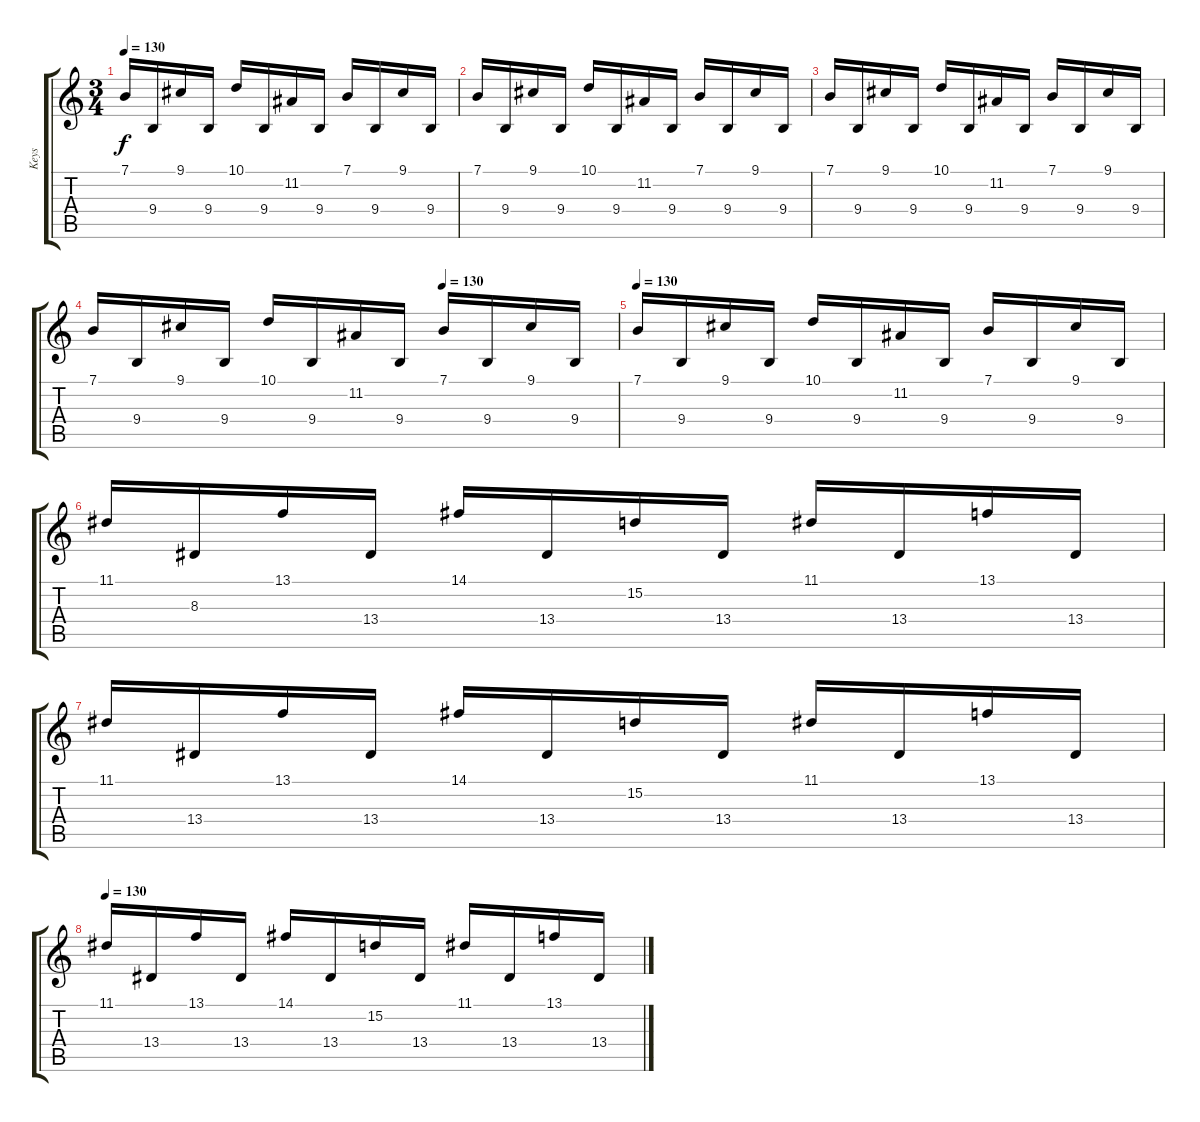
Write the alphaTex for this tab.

\track ("Keys" "Keys") {instrument churchorgan}
\staff {score tabs}
\tuning (E4 B3 G3 D3 A2 E2) {hide}
\ts (3 4)
\tempo 130
\clef g2
\ks c
7.1.16{dy f} 9.4.16 9.1.16 9.4.16 10.1.16 9.4.16 11.2.16 9.4.16 7.1.16 9.4.16 9.1.16 9.4.16 |
7.1.16 9.4.16 9.1.16 9.4.16 10.1.16 9.4.16 11.2.16 9.4.16 7.1.16 9.4.16 9.1.16 9.4.16 |
7.1.16 9.4.16 9.1.16 9.4.16 10.1.16 9.4.16 11.2.16 9.4.16 7.1.16 9.4.16 9.1.16 9.4.16 |
\tempo (130 0.6666666666666666)
7.1.16 9.4.16 9.1.16 9.4.16 10.1.16 9.4.16 11.2.16 9.4.16 7.1.16 9.4.16 9.1.16 9.4.16 |
\tempo 130
7.1.16 9.4.16 9.1.16 9.4.16 10.1.16 9.4.16 11.2.16 9.4.16 7.1.16 9.4.16 9.1.16 9.4.16 |
11.1.16 8.3.16 13.1.16 13.4.16 14.1.16 13.4.16 15.2.16 13.4.16 11.1.16 13.4.16 13.1.16 13.4.16 |
11.1.16 13.4.16 13.1.16 13.4.16 14.1.16 13.4.16 15.2.16 13.4.16 11.1.16 13.4.16 13.1.16 13.4.16 |
\tempo 130
11.1.16 13.4.16 13.1.16 13.4.16 14.1.16 13.4.16 15.2.16 13.4.16 11.1.16 13.4.16 13.1.16 13.4.16
